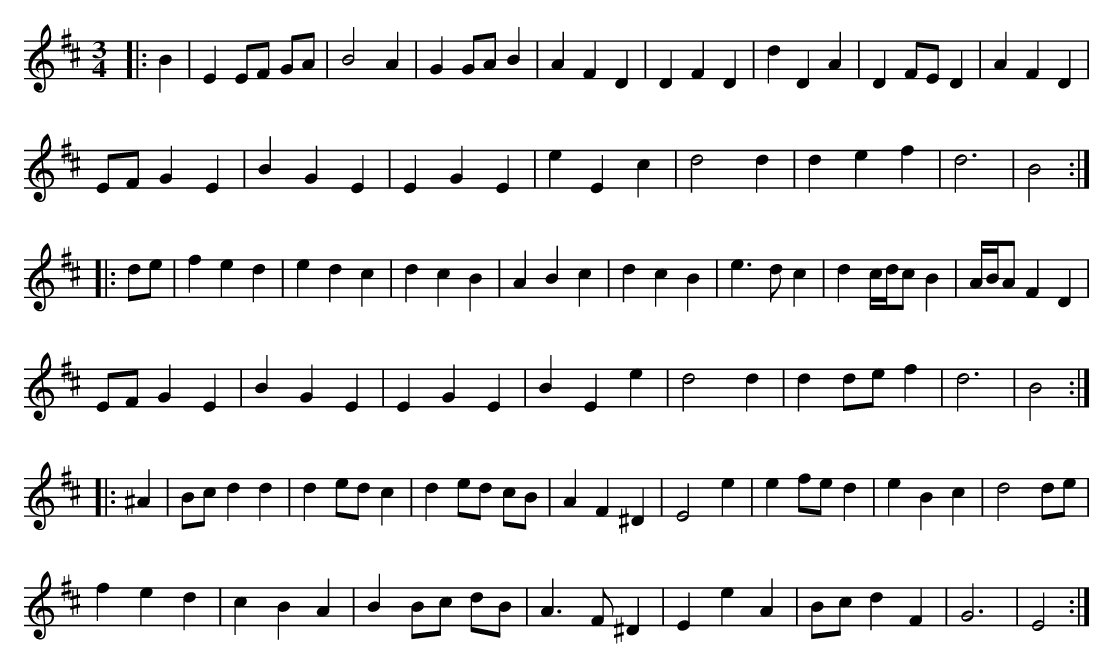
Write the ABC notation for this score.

X:1
M:3/4
K:Edor
|:B2|E2 EF GA|B4 A2|G2 GA B2|A2 F2 D2|D2 F2 D2|d2 D2 A2|D2 FE D2|A2 F2 D2|
EF G2 E2|B2 G2 E2|E2 G2 E2|e2 E2 c2|d4 d2|d2 e2 f2|d6|B4:|
|:de|f2 e2 d2|e2 d2 c2|d2 c2 B2|A2 B2 c2|d2 c2 B2|e3 d c2|d2 c/d/c B2|A/B/A F2 D2|
EF G2 E2|B2 G2 E2|E2 G2 E2|B2 E2 e2|d4 d2|d2 de f2|d6|B4:|
|:^A2|Bc d2 d2|d2 ed c2|d2 ed cB|A2 F2 ^D2|E4 e2|e2 fe d2|e2 B2 c2|d4 de|
f2 e2 d2|c2 B2 A2|B2 Bc dB|A3 F ^D2|E2 e2 A2|Bc d2 F2|G6|E4:|
